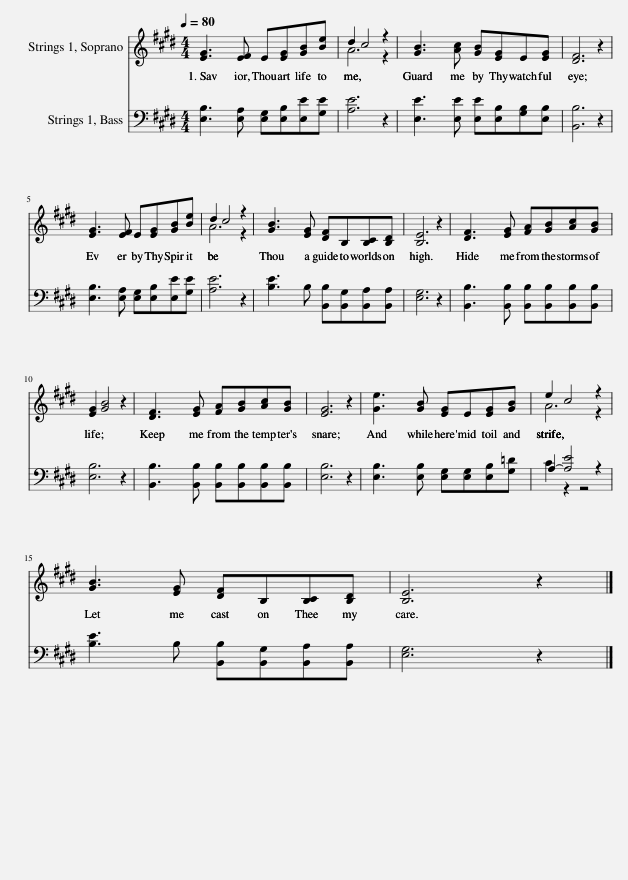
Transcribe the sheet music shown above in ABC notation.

X:1
%%score ( 1 2 ) ( 3 4 )
L:1/8
Q:1/4=80
M:4/4
I:linebreak $
K:E
V:1 treble
V:2 treble
V:3 bass
V:4 bass
V:1
 [EG]3 [EF] E[EG][GB][Be] | d2 c4 z2 | [GB]3 [Ac] [GB][EG]E[EG] | [DF]6 z2 |$ [EG]3 [EF] E[EG][GB][Be] | %5
 d2 c4 z2 | [GB]3 [EG] [DF]B,[B,C][B,D] | [B,E]6 z2 | [DF]3 [EG] [FA][GB][Ac][GB] |$ [EG]2 [GB]4 z2 | %10
 [DF]3 [EG] [FA][GB][Ac][GB] | [EG]6 z2 | [Ge]3 [GB] [EG]E[EG][GB] | e2 c4 z2 |$ [GB]3 [EG] [DF]B,[B,C][B,D] | %15
 [B,E]6 z2 |] %16
V:2
 x8 | A6 z2 | x8 | x8 |$ x8 | %5
 A6 z2 | x8 | x8 | x8 |$ x8 | %10
 x8 | x8 | x8 | A6 z2 |$ x8 | %15
 x8 |] %16
V:3
 [E,B,]3 [E,A,] [E,G,][E,B,][E,E][G,E] | [A,E]6 z2 | [E,E]3 [E,E] [E,E][E,B,][G,B,][E,B,] | [B,,B,]6 z2 |$ [E,B,]3 [E,A,] [E,G,][E,B,][E,E][G,E] | %5
 [A,E]6 z2 | [B,E]3 B, [B,,B,][B,,G,][B,,A,][B,,A,] | [E,G,]6 z2 | [B,,B,]3 [B,,B,] [B,,B,][B,,B,][B,,B,][B,,B,] |$ [E,B,]6 z2 | %10
 [B,,B,]3 [B,,B,] [B,,B,][B,,B,][B,,B,][B,,B,] | [E,B,]6 z2 | [E,B,]3 [E,B,] [E,G,][E,G,][E,B,][G,=D] | A,2- [A,E]4 z2 |$ [B,E]3 B, [B,,B,][B,,G,][B,,A,][B,,A,] | %15
 [E,G,]6 z2 |] %16
V:4
 x8 | x8 | x8 | x8 |$ x8 | %5
 x8 | x8 | x8 | x8 |$ x8 | %10
 x8 | x8 | x8 | C2 z2 z4 |$ x8 | %15
 x8 |] %16
